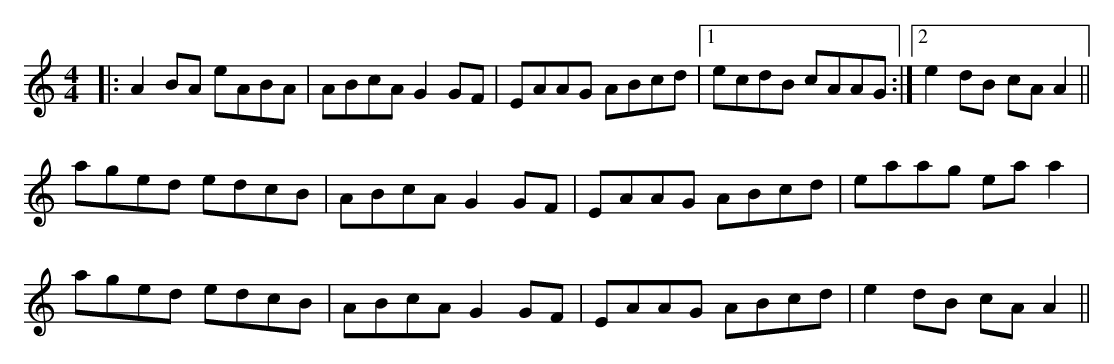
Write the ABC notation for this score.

X:1
M:4/4
K:Amin
|:A2BA eABA|ABcA G2GF|EAAG ABcd|1 ecdB cAAG:|2 e2dB cAA2||
aged edcB|ABcA G2GF|EAAG ABcd|eaag eaa2|
aged edcB|ABcA G2GF|EAAG ABcd|e2dB cAA2||
